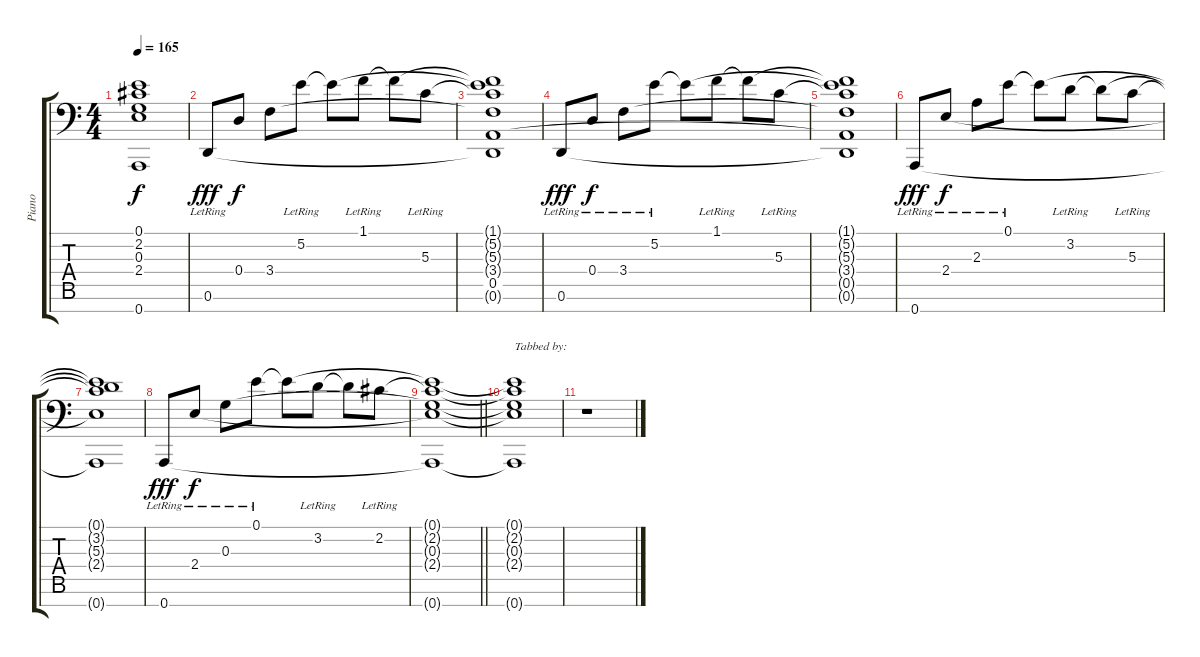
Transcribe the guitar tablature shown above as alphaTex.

\track ("Piano" "Piano") {instrument acousticgrandpiano}
\staff {score tabs}
\tuning (E4 B3 G3 D3 A2 D2 A1) {hide}
\ts (4 4)
\tempo 165
\clef f4
\ks c
(0.1{t} 2.2{t} 0.3{t} 2.4{t} 0.7{t}).1{dy f} |
0.6{lr}.8{dy fff} 0.4.8{dy f} 3.4.8 5.2{lr}.8 5.2{t}.8 1.1{lr}.8 1.1{t}.8 5.3{lr}.8 |
(1.1{t} 5.2{t} 5.3{t} 3.4{t} 0.5 0.6{t}).1 |
0.6{lr}.8{dy fff} 0.4{lr}.8{dy f} 3.4{lr}.8 5.2{lr}.8 5.2{t}.8 1.1{lr}.8 1.1{t}.8 5.3{lr}.8 |
(1.1{t} 5.2{t} 5.3{t} 3.4{t} 0.5{t} 0.6{t}).1 |
0.7{lr}.8{dy fff} 2.4{lr}.8{dy f} 2.3{lr}.8 0.1{lr}.8 0.1{t}.8 3.2{lr}.8 3.2{t}.8 5.3{lr}.8 |
(0.1{t} 3.2{t} 5.3{t} 2.4{t} 0.7{t}).1 |
0.7{lr}.8{dy fff} 2.4{lr}.8{dy f} 0.3{lr}.8 0.1{lr}.8 0.1{t}.8 3.2{lr}.8 3.2{t}.8 2.2{lr}.8 |
\barLineRight lightlight
(0.1{t} 2.2{t} 0.3{t} 2.4{t} 0.7{t}).1 |
(0.1{t} 2.2{t} 0.3{t} 2.4{t} 0.7{t}).1{txt "Tabbed by:"} |
r.1{txt ""}
